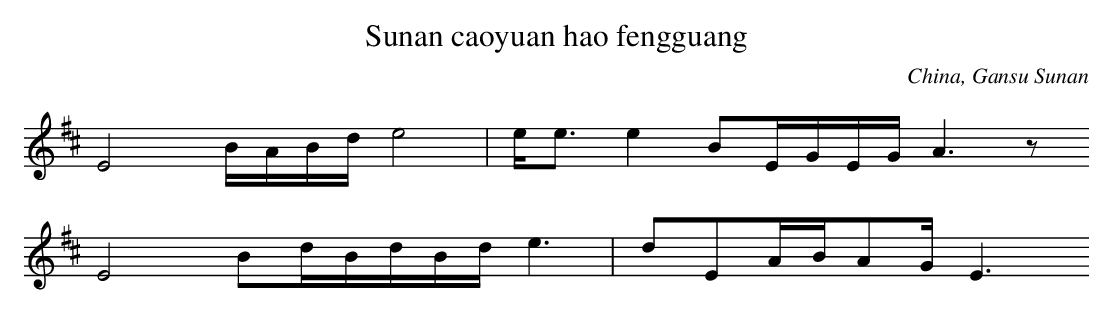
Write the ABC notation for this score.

X:1
T: Sunan caoyuan hao fengguang
O: China, Gansu Sunan
M: none
L: 1/16
K: D
E8BABde8 | ee3e4B2EGEGA6z2
E8B2dBdBde6 | d2E2ABA2GE6
